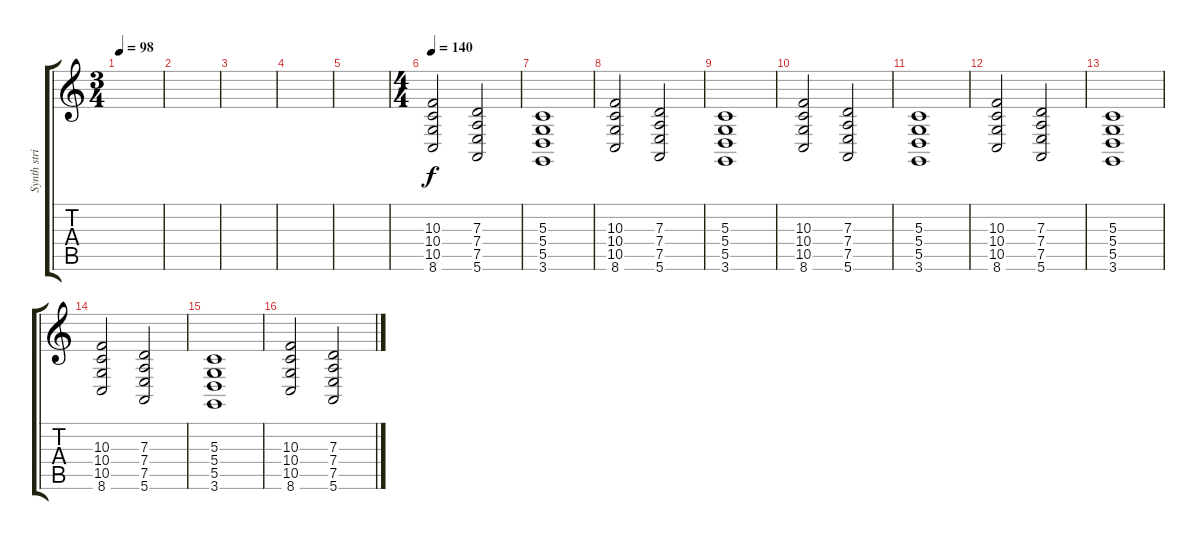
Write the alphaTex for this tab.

\track ("Synth strings" "Synth stri") {instrument synthstrings1}
\staff {score tabs}
\tuning (E4 B3 G3 D3 A2 E2) {hide}
\ts (3 4)
\tempo 98
\clef g2
\ks c
|
|
|
|
|
\ts (4 4)
\tempo 140
(10.3 10.4 10.5 8.6).2 (7.3 7.4 7.5 5.6).2 |
(5.3 5.4 5.5 3.6).1 |
(10.3 10.4 10.5 8.6).2 (7.3 7.4 7.5 5.6).2 |
(5.3 5.4 5.5 3.6).1 |
(10.3 10.4 10.5 8.6).2 (7.3 7.4 7.5 5.6).2 |
(5.3 5.4 5.5 3.6).1 |
(10.3 10.4 10.5 8.6).2 (7.3 7.4 7.5 5.6).2 |
(5.3 5.4 5.5 3.6).1 |
(10.3 10.4 10.5 8.6).2 (7.3 7.4 7.5 5.6).2 |
(5.3 5.4 5.5 3.6).1 |
(10.3 10.4 10.5 8.6).2 (7.3 7.4 7.5 5.6).2
